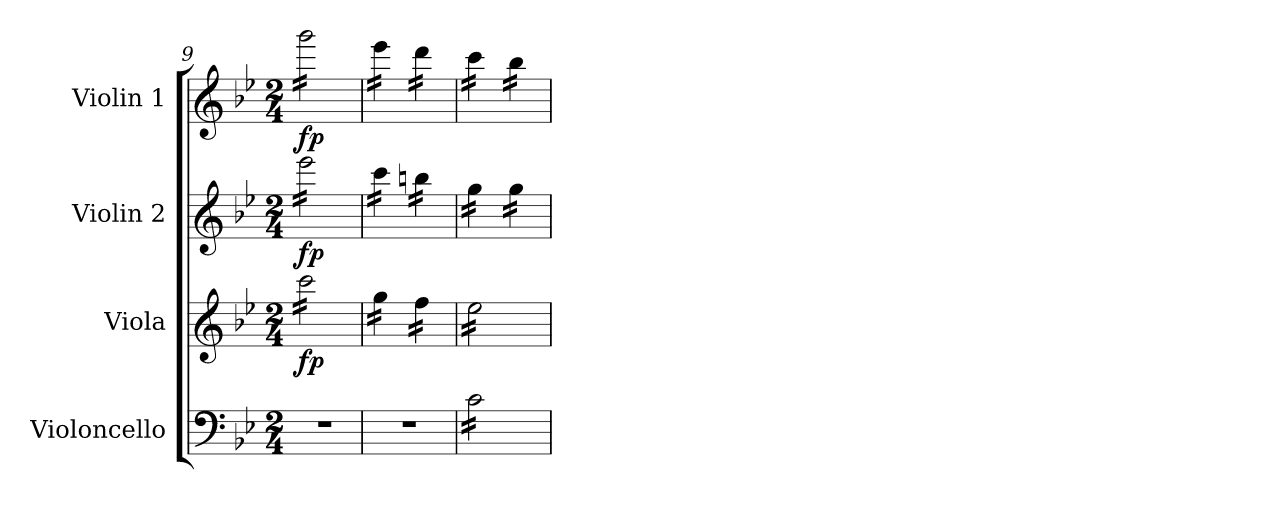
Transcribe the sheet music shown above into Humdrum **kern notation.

**kern	**kern	**dynam	**kern	**dynam	**kern	**dynam
*part4	*part3	*part3	*part2	*part2	*part1	*part1
*staff4	*staff3	*staff3	*staff2	*staff2	*staff1	*staff1
*I"Violoncello	*I"Viola	*	*I"Violin 2	*	*I"Violin 1	*
*I'Vc	*I'Vla	*	*I'Vln	*	*I'Vln	*
*clefF4	*clefG2	*	*clefG2	*	*clefG2	*
*k[b-e-]	*k[b-e-]	*	*k[b-e-]	*	*k[b-e-]	*
*M2/4	*M2/4	*	*M2/4	*	*M2/4	*
=9	=9	=9	=9	=9	=9	=9
!	!	!LO:DY:b	!	!LO:DY:b	!	!LO:DY:b
*	*tremolo	*	*	*	*	*
*	*	*	*tremolo	*	*	*
*	*	*	*	*	*tremolo	*
2r	16ccc\LL	fp	16eee-\LL	fp	16ggg\LL	fp
.	16ccc\	.	16eee-\	.	16ggg\	.
.	16ccc\	.	16eee-\	.	16ggg\	.
.	16ccc\	.	16eee-\	.	16ggg\	.
.	16ccc\	.	16eee-\	.	16ggg\	.
.	16ccc\	.	16eee-\	.	16ggg\	.
.	16ccc\	.	16eee-\	.	16ggg\	.
.	16ccc\JJ	.	16eee-\JJ	.	16ggg\JJ	.
=10	=10	=10	=10	=10	=10	=10
2r	16gg\LL	.	16ccc\LL	.	16eee-\LL	.
.	16gg\	.	16ccc\	.	16eee-\	.
.	16gg\	.	16ccc\	.	16eee-\	.
.	16gg\JJ	.	16ccc\JJ	.	16eee-\JJ	.
.	16ff\LL	.	16bbn\LL	.	16ddd\LL	.
.	16ff\	.	16bbn\	.	16ddd\	.
.	16ff\	.	16bbn\	.	16ddd\	.
.	16ff\JJ	.	16bbn\JJ	.	16ddd\JJ	.
=11	=11	=11	=11	=11	=11	=11
*tremolo	*	*	*	*	*	*
16c\LL	16ee-\LL	.	16gg\LL	.	16ccc\LL	.
16c\	16ee-\	.	16gg\	.	16ccc\	.
16c\	16ee-\	.	16gg\	.	16ccc\	.
16c\	16ee-\	.	16gg\JJ	.	16ccc\JJ	.
16c\	16ee-\	.	16gg\LL	.	16bb-\LL	.
16c\	16ee-\	.	16gg\	.	16bb-\	.
16c\	16ee-\	.	16gg\	.	16bb-\	.
16c\JJ	16ee-\JJ	.	16gg\JJ	.	16bb-\JJ	.
*	*	*	*	*	*Xtremolo	*
*	*	*	*Xtremolo	*	*	*
*	*Xtremolo	*	*	*	*	*
*Xtremolo	*	*	*	*	*	*
=	=	=	=	=	=	=
*-	*-	*-	*-	*-	*-	*-
